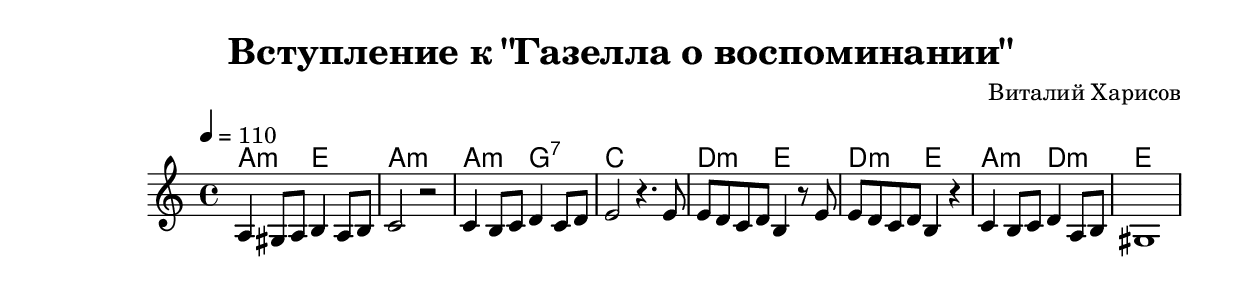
\version "2.16.2"

% European system (A B H C D E F G)
\include "deutsch.ly"

\header {
  title = "Вступление к \"Газелла о воспоминании\""
  composer = "Виталий Харисов"
}

\score {
  <<
    \chords { \germanChords a2:m e2 a1:m a2:m g2:7 c1 d2:m e2 d2:m e2 a2:m d2:m e1 }
  \relative c' {
    \key c \major
    \time 4/4
    \tempo 4 = 110
    a4 gis8 a h4 a8 h c2 r2
    c4 h8 c d4 c8 d e2 r4. e8
    e8 d c d h4 r8 e8
    e8 d c d h4 r4
    c4 h8 c8 d4 a8 h gis1
  }
  >>
  \layout{}
  \midi{}
}
